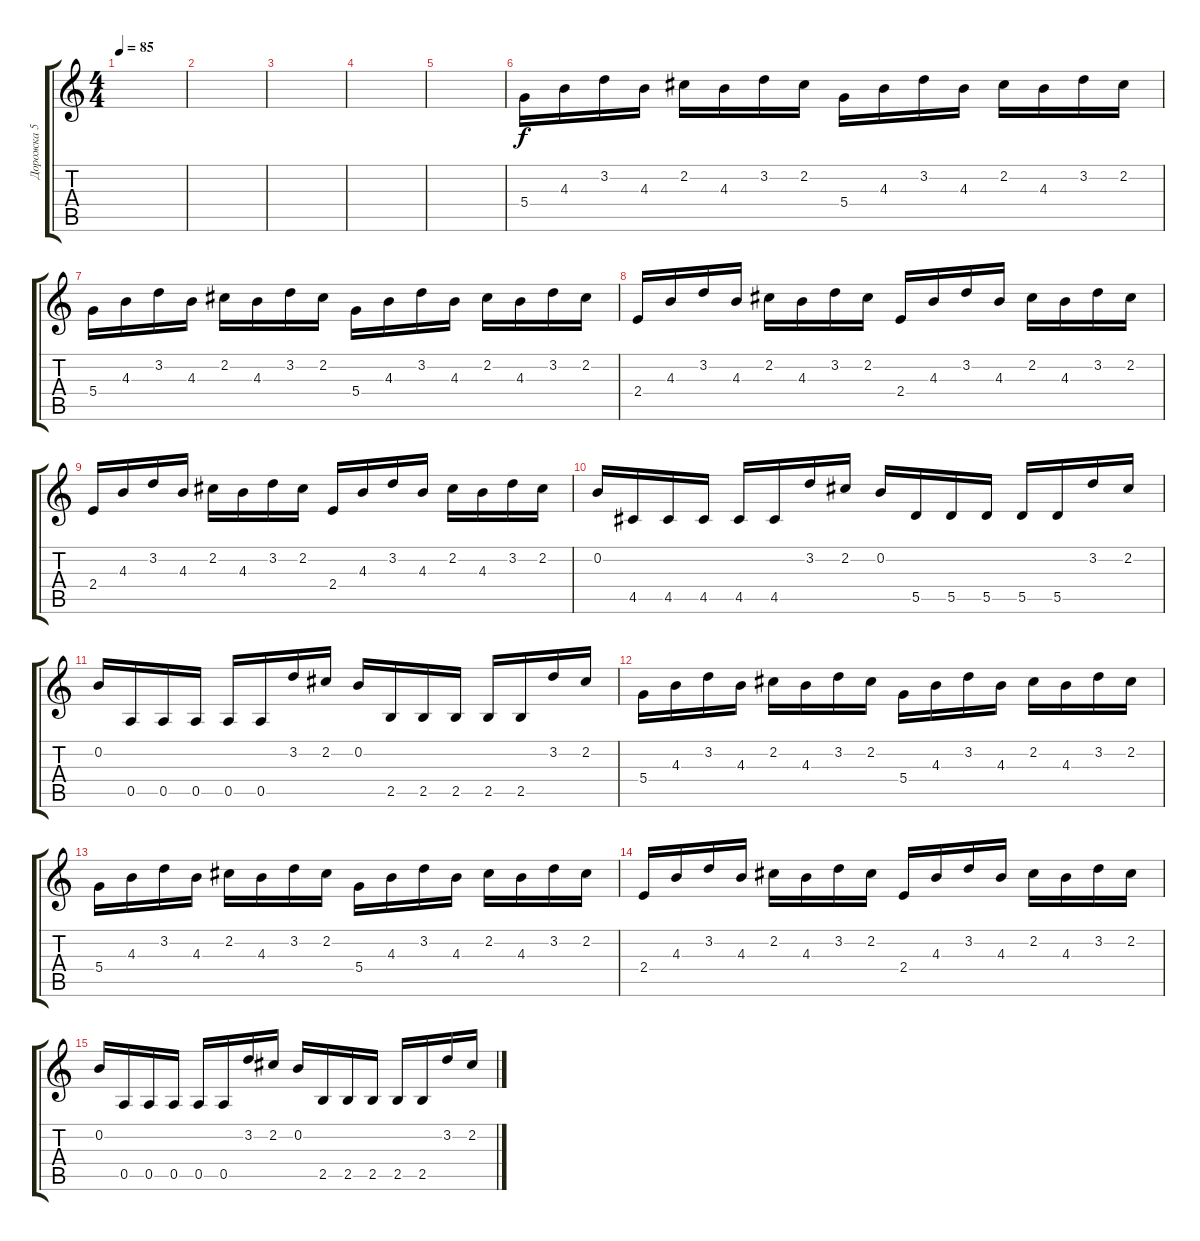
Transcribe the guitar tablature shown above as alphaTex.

\track ("Дорожка 5" "Дорожка 5") {instrument distortionguitar}
\staff {score tabs}
\tuning (E4 B3 G3 D3 A2 E2) {hide}
\ts (4 4)
\tempo 85
\clef g2
\ks c
|
|
|
|
|
5.4.16 4.3.16 3.2.16 4.3.16 2.2.16 4.3.16 3.2.16 2.2.16 5.4.16 4.3.16 3.2.16 4.3.16 2.2.16 4.3.16 3.2.16 2.2.16 |
5.4.16 4.3.16 3.2.16 4.3.16 2.2.16 4.3.16 3.2.16 2.2.16 5.4.16 4.3.16 3.2.16 4.3.16 2.2.16 4.3.16 3.2.16 2.2.16 |
2.4.16 4.3.16 3.2.16 4.3.16 2.2.16 4.3.16 3.2.16 2.2.16 2.4.16 4.3.16 3.2.16 4.3.16 2.2.16 4.3.16 3.2.16 2.2.16 |
2.4.16 4.3.16 3.2.16 4.3.16 2.2.16 4.3.16 3.2.16 2.2.16 2.4.16 4.3.16 3.2.16 4.3.16 2.2.16 4.3.16 3.2.16 2.2.16 |
0.2.16 4.5.16 4.5.16 4.5.16 4.5.16 4.5.16 3.2.16 2.2.16 0.2.16 5.5.16 5.5.16 5.5.16 5.5.16 5.5.16 3.2.16 2.2.16 |
0.2.16 0.5.16 0.5.16 0.5.16 0.5.16 0.5.16 3.2.16 2.2.16 0.2.16 2.5.16 2.5.16 2.5.16 2.5.16 2.5.16 3.2.16 2.2.16 |
5.4.16 4.3.16 3.2.16 4.3.16 2.2.16 4.3.16 3.2.16 2.2.16 5.4.16 4.3.16 3.2.16 4.3.16 2.2.16 4.3.16 3.2.16 2.2.16 |
5.4.16 4.3.16 3.2.16 4.3.16 2.2.16 4.3.16 3.2.16 2.2.16 5.4.16 4.3.16 3.2.16 4.3.16 2.2.16 4.3.16 3.2.16 2.2.16 |
2.4.16 4.3.16 3.2.16 4.3.16 2.2.16 4.3.16 3.2.16 2.2.16 2.4.16 4.3.16 3.2.16 4.3.16 2.2.16 4.3.16 3.2.16 2.2.16 |
0.2.16 0.5.16 0.5.16 0.5.16 0.5.16 0.5.16 3.2.16 2.2.16 0.2.16 2.5.16 2.5.16 2.5.16 2.5.16 2.5.16 3.2.16 2.2.16
